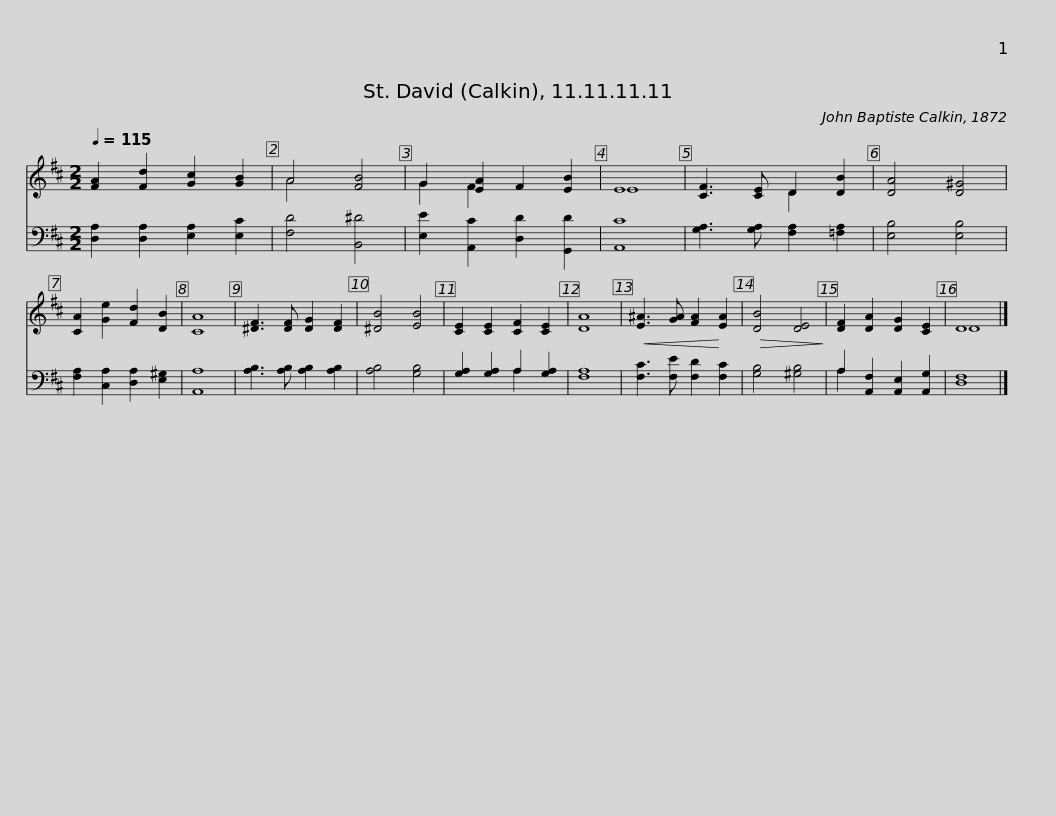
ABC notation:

X:1
%%score ( 1 2 ) ( 3 4 )
L:1/8
Q:1/4=115
M:2/2
I:linebreak $
K:D
V:1 treble
V:2 treble
V:3 bass
V:4 bass
V:1
 [FA]2 [Fd]2 [Gc]2 [GB]2 | A4 [FB]4 | G2 [EA]2 F2 [EB]2 | E8 | [CF]3 [CE] D2 [DB]2 | %5
 [DA]4 [D^G]4 | [CA]2 [Ge]2 [Fd]2 [DB]2 | [CA]8 |$ [^DF]3 [DF] [DG]2 [DF]2 | [^DB]4 [EB]4 | %10
 [CE]2 [CE]2 [CF]2 [CE]2 | [DA]8 |!<(! [E^A]3 [GA] [FA]2!<)! [EA]2 |!>(! [DB]4 [DE]4!>)! | [DF]2 [DA]2 [DG]2 [CE]2 | %15
 D8 |] %16
V:2
 x8 | A4 x4 | G2 F2 x4 | E8 | x4 D2 x2 | %5
 x8 | x8 | x8 |$ x8 | x8 | %10
 x8 | x8 | x8 | x8 | x8 | %15
 D8 |] %16
V:3
 [D,A,]2 [D,A,]2 [E,A,]2 [E,C]2 | [F,D]4 [B,,^D]4 | [E,E]2 [A,,C]2 [D,D]2 [G,,D]2 | [A,,C]8 | [G,A,]3 [G,A,] [F,A,]2 [=F,A,]2 | %5
 [E,B,]4 [E,B,]4 | [F,A,]2 [C,A,]2 [D,A,]2 [E,^G,]2 | [A,,A,]8 |$ [A,B,]3 [A,B,] [A,B,]2 [A,B,]2 | [A,B,]4 [G,B,]4 | %10
 [G,A,]2 [G,A,]2 A,2 [G,A,]2 | [F,A,]8 | [F,C]3 [F,E] [F,D]2 [F,C]2 | [G,B,]4 [^G,B,]4 | A,2 [A,,F,]2 [A,,E,]2 [A,,G,]2 | %15
 [D,F,]8 |] %16
V:4
 x8 | x8 | x8 | x8 | x8 | %5
 x8 | x8 | x8 |$ x8 | x8 | %10
 x4 A,2 x2 | x8 | x8 | x8 | A,2 x6 | %15
 x8 |] %16
